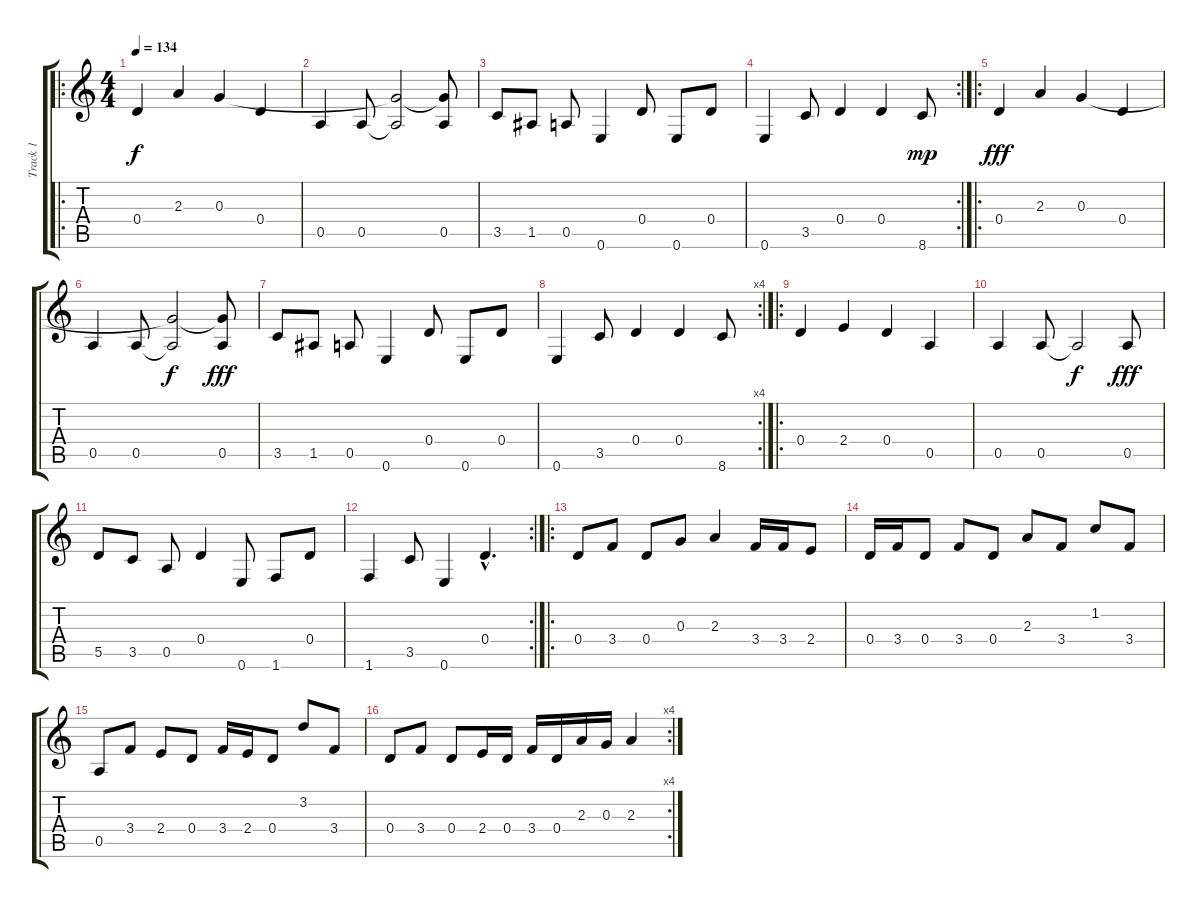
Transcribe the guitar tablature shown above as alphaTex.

\track ("Track 1" "Track 1") {instrument acousticguitarsteel}
\staff {score tabs}
\tuning (E4 B3 G3 D3 A2 E2) {hide}
\ro
\ts (4 4)
\tempo 134
\clef g2
\ks c
0.4.4{dy f instrument acousticguitarsteel} 2.3.4 0.3.4 0.4.4 |
0.5.4 0.5.8 (0.3{t} 0.5{t}).2 (0.3{t} 0.5).8 |
3.5.8 1.5.8 0.5.8 0.6.4 0.4.8 0.6.8 0.4.8 |
\rc 2
0.6.4 3.5.8 0.4.4 0.4.4 8.6.8{dy mp} |
\ro
0.4.4{dy fff} 2.3.4 0.3.4 0.4.4 |
0.5.4 0.5.8 (0.3{t} 0.5{t}).2{dy f} (0.3{t} 0.5).8{dy fff} |
3.5.8 1.5.8 0.5.8 0.6.4 0.4.8 0.6.8 0.4.8 |
\rc 4
0.6.4 3.5.8 0.4.4 0.4.4 8.6.8 |
\ro
0.4.4 2.4.4 0.4.4 0.5.4 |
0.5.4 0.5.8 0.5{t}.2{dy f} 0.5.8{dy fff} |
5.5.8 3.5.8 0.5.8 0.4.4 0.6.8 1.6.8 0.4.8 |
\rc 2
1.6.4 3.5.8 0.6.4 0.4{hac}.4{d} |
\ro
0.4.8{volume 16} 3.4.8 0.4.8 0.3.8 2.3.4 3.4.16 3.4.16 2.4.8 |
0.4.16 3.4.16 0.4.8 3.4.8 0.4.8 2.3.8 3.4.8 1.2.8 3.4.8 |
0.5.8 3.4.8 2.4.8 0.4.8 3.4.16 2.4.16 0.4.8 3.2.8 3.4.8 |
\rc 4
0.4.8 3.4.8 0.4.8 2.4.16 0.4.16 3.4.16 0.4.16 2.3.16 0.3.16 2.3.4
